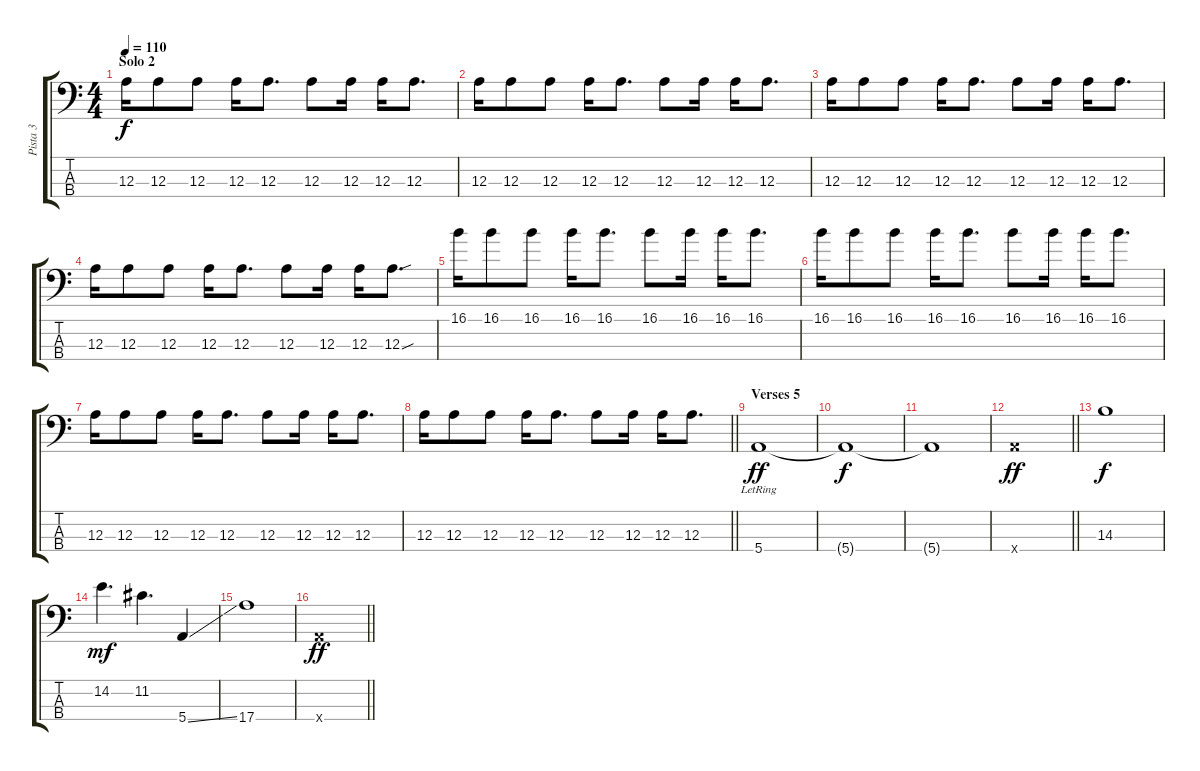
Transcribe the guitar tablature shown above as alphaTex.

\track ("Pista 3" "Pista 3") {instrument electricbassfinger}
\staff {score tabs}
\tuning (G2 D2 A1 E1) {hide}
\ts (4 4)
\section ("" "Solo 2")
\tempo 110
\clef f4
\ks c
12.3.16{dy f} 12.3.8 12.3.8 12.3.16 12.3.8{d} 12.3.8 12.3.16 12.3.16 12.3.8{d} |
12.3.16 12.3.8 12.3.8 12.3.16 12.3.8{d} 12.3.8 12.3.16 12.3.16 12.3.8{d} |
12.3.16 12.3.8 12.3.8 12.3.16 12.3.8{d} 12.3.8 12.3.16 12.3.16 12.3.8{d} |
12.3.16 12.3.8 12.3.8 12.3.16 12.3.8{d} 12.3.8 12.3.16 12.3.16 12.3{sou}.8{d} |
16.1.16 16.1.8 16.1.8 16.1.16 16.1.8{d} 16.1.8 16.1.16 16.1.16 16.1.8{d} |
16.1.16 16.1.8 16.1.8 16.1.16 16.1.8{d} 16.1.8 16.1.16 16.1.16 16.1.8{d} |
12.3.16 12.3.8 12.3.8 12.3.16 12.3.8{d} 12.3.8 12.3.16 12.3.16 12.3.8{d} |
\barLineRight lightlight
12.3.16 12.3.8 12.3.8 12.3.16 12.3.8{d} 12.3.8 12.3.16 12.3.16 12.3.8{d} |
\section ("" "Verses 5")
5.4{lr}.1{dy ff} |
5.4{t}.1{dy f} |
5.4{t}.1 |
\barLineRight lightlight
5.4{x}.1{dy ff} |
14.3.1{dy f} |
14.2.4{d dy mf} 11.2.4{d} 5.4{ss}.4 |
17.4.1 |
\barLineRight lightlight
5.4{x}.1{dy ff}
